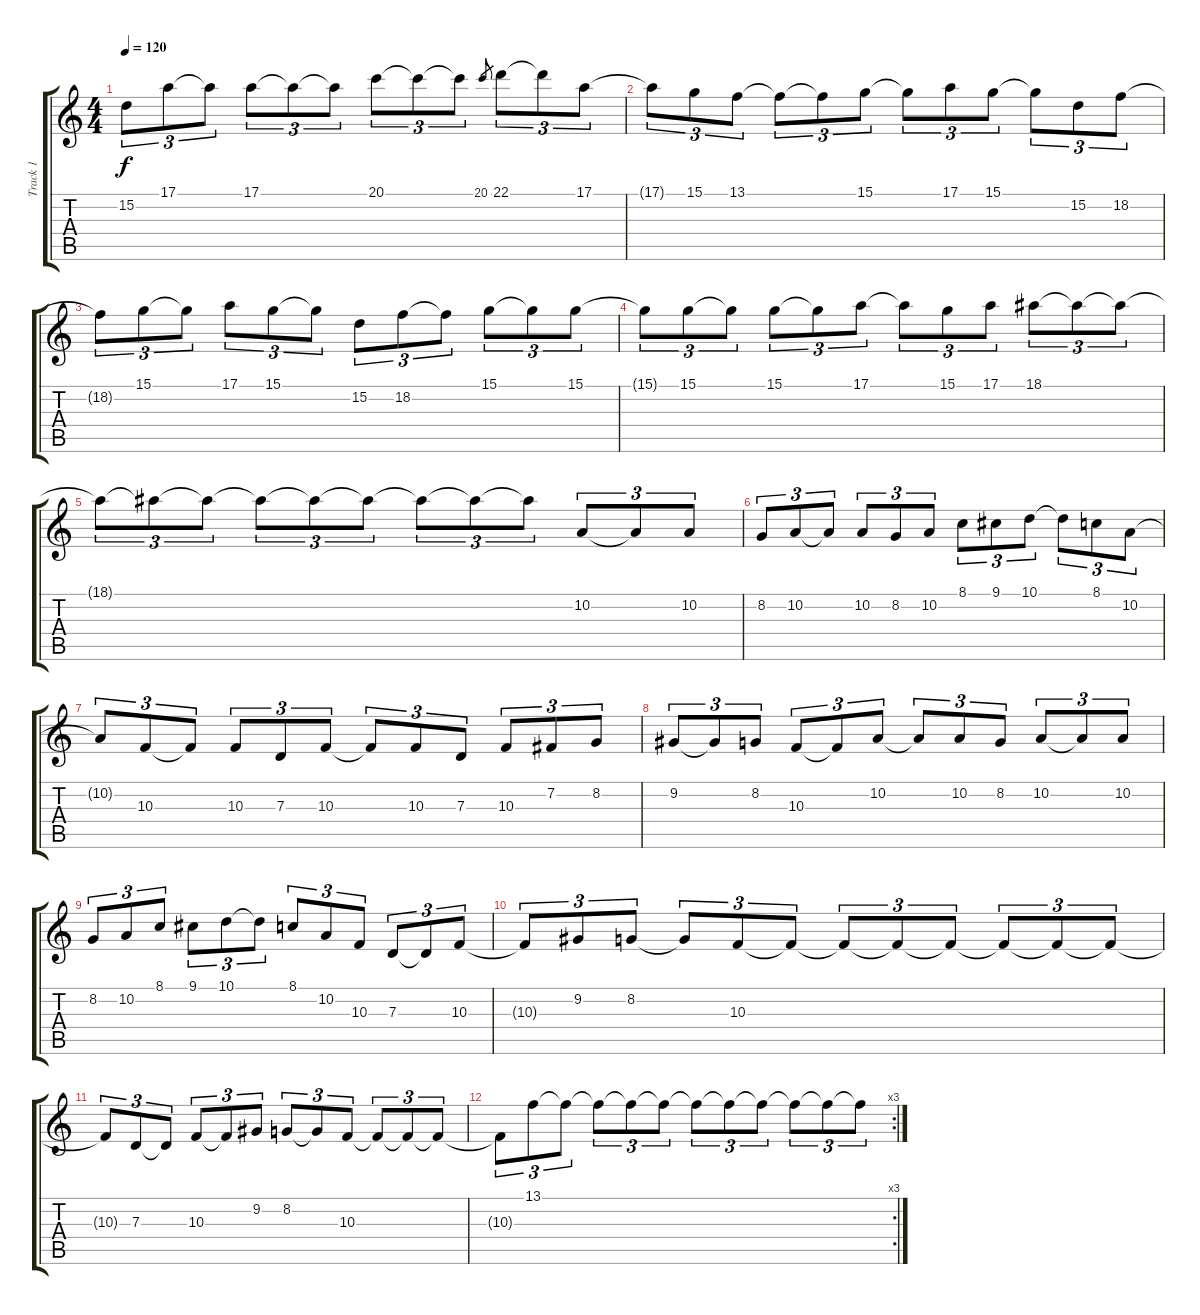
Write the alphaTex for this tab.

\track ("Track 1" "Track 1") {instrument lead2sawtooth}
\staff {score tabs}
\tuning (E4 B3 G3 D3 A2 E2) {hide}
\ts (4 4)
\tempo 120
\clef g2
\ks c
15.2{t}.8{tu (3 2) dy f} 17.1.8{tu (3 2)} 17.1{t}.8{tu (3 2)} 17.1.8{tu (3 2)} 17.1{t}.8{tu (3 2)} 17.1{t}.8{tu (3 2)} 20.1.8{tu (3 2)} 20.1{t}.8{tu (3 2)} 20.1{t}.8{tu (3 2)} 20.1.8{gr} 22.1.8{tu (3 2)} 22.1{t}.8{tu (3 2)} 17.1.8{tu (3 2)} |
17.1{t}.8{tu (3 2)} 15.1.8{tu (3 2)} 13.1.8{tu (3 2)} 13.1{t}.8{tu (3 2)} 13.1{t}.8{tu (3 2)} 15.1.8{tu (3 2)} 15.1{t}.8{tu (3 2)} 17.1.8{tu (3 2)} 15.1.8{tu (3 2)} 15.1{t}.8{tu (3 2)} 15.2.8{tu (3 2)} 18.2.8{tu (3 2)} |
18.2{t}.8{tu (3 2)} 15.1.8{tu (3 2)} 15.1{t}.8{tu (3 2)} 17.1.8{tu (3 2)} 15.1.8{tu (3 2)} 15.1{t}.8{tu (3 2)} 15.2.8{tu (3 2)} 18.2.8{tu (3 2)} 18.2{t}.8{tu (3 2)} 15.1.8{tu (3 2)} 15.1{t}.8{tu (3 2)} 15.1.8{tu (3 2)} |
15.1{t}.8{tu (3 2)} 15.1.8{tu (3 2)} 15.1{t}.8{tu (3 2)} 15.1.8{tu (3 2)} 15.1{t}.8{tu (3 2)} 17.1.8{tu (3 2)} 17.1{t}.8{tu (3 2)} 15.1.8{tu (3 2)} 17.1.8{tu (3 2)} 18.1.8{tu (3 2)} 18.1{t}.8{tu (3 2)} 18.1{t}.8{tu (3 2)} |
18.1{t}.8{tu (3 2)} 18.1{t}.8{tu (3 2)} 18.1{t}.8{tu (3 2)} 18.1{t}.8{tu (3 2)} 18.1{t}.8{tu (3 2)} 18.1{t}.8{tu (3 2)} 18.1{t}.8{tu (3 2)} 18.1{t}.8{tu (3 2)} 18.1{t}.8{tu (3 2)} 10.2.8{tu (3 2)} 10.2{t}.8{tu (3 2)} 10.2.8{tu (3 2)} |
8.2.8{tu (3 2)} 10.2.8{tu (3 2)} 10.2{t}.8{tu (3 2)} 10.2.8{tu (3 2)} 8.2.8{tu (3 2)} 10.2.8{tu (3 2)} 8.1.8{tu (3 2)} 9.1.8{tu (3 2)} 10.1.8{tu (3 2)} 10.1{t}.8{tu (3 2)} 8.1.8{tu (3 2)} 10.2.8{tu (3 2)} |
10.2{t}.8{tu (3 2)} 10.3.8{tu (3 2)} 10.3{t}.8{tu (3 2)} 10.3.8{tu (3 2)} 7.3.8{tu (3 2)} 10.3.8{tu (3 2)} 10.3{t}.8{tu (3 2)} 10.3.8{tu (3 2)} 7.3.8{tu (3 2)} 10.3.8{tu (3 2)} 7.2.8{tu (3 2)} 8.2.8{tu (3 2)} |
9.2.8{tu (3 2)} 9.2{t}.8{tu (3 2)} 8.2.8{tu (3 2)} 10.3.8{tu (3 2)} 10.3{t}.8{tu (3 2)} 10.2.8{tu (3 2)} 10.2{t}.8{tu (3 2)} 10.2.8{tu (3 2)} 8.2.8{tu (3 2)} 10.2.8{tu (3 2)} 10.2{t}.8{tu (3 2)} 10.2.8{tu (3 2)} |
8.2.8{tu (3 2)} 10.2.8{tu (3 2)} 8.1.8{tu (3 2)} 9.1.8{tu (3 2)} 10.1.8{tu (3 2)} 10.1{t}.8{tu (3 2)} 8.1.8{tu (3 2)} 10.2.8{tu (3 2)} 10.3.8{tu (3 2)} 7.3.8{tu (3 2)} 7.3{t}.8{tu (3 2)} 10.3.8{tu (3 2)} |
10.3{t}.8{tu (3 2)} 9.2.8{tu (3 2)} 8.2.8{tu (3 2)} 8.2{t}.8{tu (3 2)} 10.3.8{tu (3 2)} 10.3{t}.8{tu (3 2)} 10.3{t}.8{tu (3 2)} 10.3{t}.8{tu (3 2)} 10.3{t}.8{tu (3 2)} 10.3{t}.8{tu (3 2)} 10.3{t}.8{tu (3 2)} 10.3{t}.8{tu (3 2)} |
10.3{t}.8{tu (3 2)} 7.3.8{tu (3 2)} 7.3{t}.8{tu (3 2)} 10.3.8{tu (3 2)} 10.3{t}.8{tu (3 2)} 9.2.8{tu (3 2)} 8.2.8{tu (3 2)} 8.2{t}.8{tu (3 2)} 10.3.8{tu (3 2)} 10.3{t}.8{tu (3 2)} 10.3{t}.8{tu (3 2)} 10.3{t}.8{tu (3 2)} |
\rc 3
10.3{t}.8{tu (3 2)} 13.1.8{tu (3 2)} 13.1{t}.8{tu (3 2)} 13.1{t}.8{tu (3 2)} 13.1{t}.8{tu (3 2)} 13.1{t}.8{tu (3 2)} 13.1{t}.8{tu (3 2)} 13.1{t}.8{tu (3 2)} 13.1{t}.8{tu (3 2)} 13.1{t}.8{tu (3 2)} 13.1{t}.8{tu (3 2)} 13.1{t}.8{tu (3 2)}
